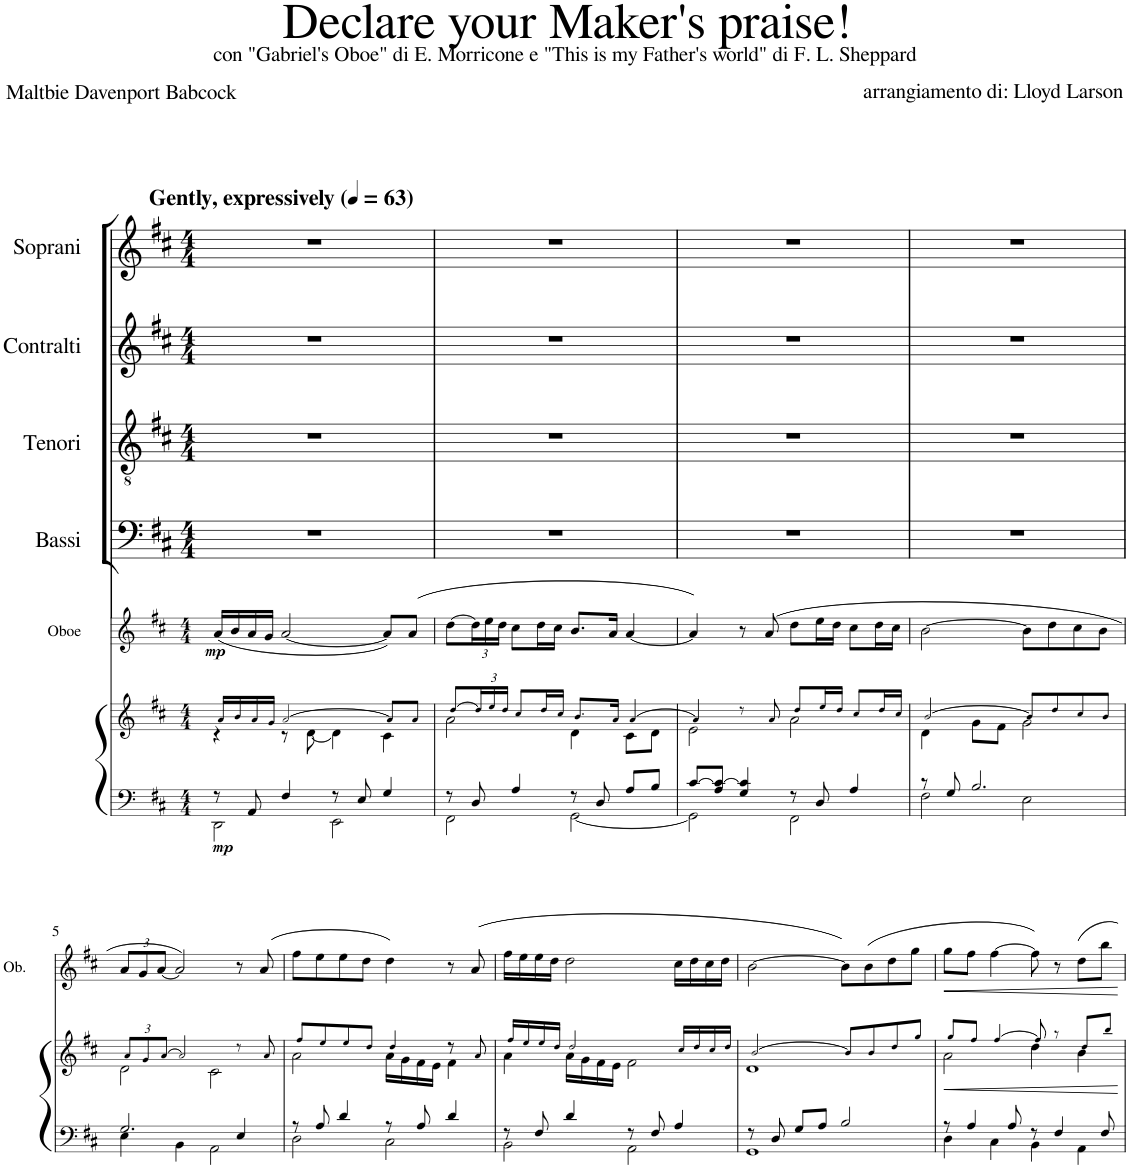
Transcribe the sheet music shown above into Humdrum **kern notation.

**kern	**dynam	**kern	**dynam	**kern	**dynam	**kern	**kern	**kern	**kern
*part7	*part7	*part6	*part6	*part5	*part5	*part4	*part3	*part2	*part1
*staff7	*staff7	*staff6	*staff6	*staff5	*staff5	*staff4	*staff3	*staff2	*staff1
*I"Staff-1	*	*I"Organo	*	*I"Oboe	*	*I"Bassi	*I"Tenori	*I"Contralti	*I"Soprani
*	*	*	*	*I'Ob.	*	*I'B	*I'T	*I'C	*I'S
*stria5	*	*stria5	*	*stria5	*	*	*	*	*
*clefF4	*	*clefG2	*	*clefG2	*	*clefF4	*clefGv2	*clefG2	*clefG2
*	*	*	*	*	*	*	*	*	*Trd1c2
*k[f#c#]	*	*k[f#c#]	*	*k[f#c#]	*	*k[f#c#]	*k[f#c#]	*k[f#c#]	*k[f#c#]
*M4/4	*	*M4/4	*	*M4/4	*	*M4/4	*M4/4	*M4/4	*M4/4
*MM63	*	*MM63	*	*MM63	*	*MM63	*MM63	*MM63	*MM63
=1	=1	=1	=1	=1	=1	=1	=1	=1	=1
*^	*	*^	*	*	*	*	*	*	*
!	!	!	!	!	!	!	!	!	!	!	!LO:TX:a:B:t=Gently, expressively
!	!	!LO:DY:b	!	!	!	!	!LO:DY:b	!	!	!	!
8r	2DD\	mp	16a!/LL	4r	.	(16a/LL	mp	1r	1r	1r	1r
.	.	.	16b!/	.	.	16b/	.	.	.	.	.
8AA/	.	.	16a!/	.	.	16a/	.	.	.	.	.
.	.	.	16g!/JJ	.	.	16g/JJ	.	.	.	.	.
4F#/	.	.	[2a!/	8r	.	[2a/	.	.	.	.	.
.	.	.	.	[8d\	.	.	.	.	.	.	.
8r	2EE\	.	.	4d\]	.	.	.	.	.	.	.
8E/	.	.	.	.	.	.	.	.	.	.	.
4G/	.	.	8a!/L]	4c#\	.	8a/L])	.	.	.	.	.
.	.	.	8a!/J	.	.	(8a/J	.	.	.	.	.
=2	=2	=2	=2	=2	=2	=2	=2	=2	=2	=2	=2
8r	2FF#\	.	[8dd!/L	2a\	.	[8dd\L	.	1r	1r	1r	1r
*	*	*	*Xbrackettup	*	*	*Xbrackettup	*	*	*	*	*
8D/	.	.	24dd!/L]	.	.	24dd\L]	.	.	.	.	.
.	.	.	24ee!/	.	.	24ee\	.	.	.	.	.
.	.	.	24dd!/JJ	.	.	24dd\JJ	.	.	.	.	.
4A/	.	.	8cc#!/L	.	.	8cc#\L	.	.	.	.	.
.	.	.	16dd!/L	.	.	16dd\L	.	.	.	.	.
.	.	.	16cc#!/JJ	.	.	16cc#\JJ	.	.	.	.	.
8r	[2GG\	.	8.b!/L	4d\	.	8.b/L	.	.	.	.	.
8D/	.	.	.	.	.	.	.	.	.	.	.
.	.	.	16a!/Jk	.	.	16a/Jk	.	.	.	.	.
8A/L	.	.	[4a!/	8c#\L	.	[4a/	.	.	.	.	.
8B/J	.	.	.	8d\J	.	.	.	.	.	.	.
=3	=3	=3	=3	=3	=3	=3	=3	=3	=3	=3	=3
[8c#/L	2GG\]	.	4a!/]	2e\	.	4a/])	.	1r	1r	1r	1r
8A/ 8c#/_J	.	.	.	.	.	.	.	.	.	.	.
4G/ 4c#/]	.	.	8r	.	.	8r	.	.	.	.	.
.	.	.	8a!/	.	.	(8a/	.	.	.	.	.
8r	2FF#\	.	8dd!/L	2a\	.	8dd\L	.	.	.	.	.
8D/	.	.	16ee!/L	.	.	16ee\L	.	.	.	.	.
.	.	.	16dd!/JJ	.	.	16dd\JJ	.	.	.	.	.
4A/	.	.	8cc#!/L	.	.	8cc#\L	.	.	.	.	.
.	.	.	16dd!/L	.	.	16dd\L	.	.	.	.	.
.	.	.	16cc#!/JJ	.	.	16cc#\JJ	.	.	.	.	.
=4	=4	=4	=4	=4	=4	=4	=4	=4	=4	=4	=4
8r	2F#\	.	[2b!/	4d\	.	[2b\	.	1r	1r	1r	1r
8G/	.	.	.	.	.	.	.	.	.	.	.
2.B/	.	.	.	8g\L	.	.	.	.	.	.	.
.	.	.	.	8f#\J	.	.	.	.	.	.	.
.	2E\	.	8b!/L]	2g\	.	8b\L]	.	.	.	.	.
.	.	.	8dd!/	.	.	8dd\	.	.	.	.	.
.	.	.	8cc#!/	.	.	8cc#\	.	.	.	.	.
.	.	.	8b!/J	.	.	8b\J	.	.	.	.	.
!!LO:LB:g=z
=5	=5	=5	=5	=5	=5	=5	=5	=5	=5	=5	=5
2.G/	4E\	.	12a!/L	2d\	.	12a/L	.	1r	1r	1r	1r
.	.	.	12g!/	.	.	12g/	.	.	.	.	.
.	.	.	[12a!/J	.	.	[12a/J	.	.	.	.	.
.	4BB\	.	2a!/]	.	.	2a/])	.	.	.	.	.
.	2AA\	.	.	2c#\	.	.	.	.	.	.	.
4E/	.	.	8r	.	.	8r	.	.	.	.	.
.	.	.	8a!/	.	.	(8a/	.	.	.	.	.
=6	=6	=6	=6	=6	=6	=6	=6	=6	=6	=6	=6
8r	2D\	.	8ff#!/L	2a\	.	8ff#\L	.	1r	1r	1r	1r
8A/	.	.	8ee!/	.	.	8ee\	.	.	.	.	.
4d/	.	.	8ee!/	.	.	8ee\	.	.	.	.	.
.	.	.	8dd!/J	.	.	8dd\J	.	.	.	.	.
8r	2C#\	.	4dd!/	16a\LL	.	4dd\)	.	.	.	.	.
.	.	.	.	16g\	.	.	.	.	.	.	.
8A/	.	.	.	16f#\	.	.	.	.	.	.	.
.	.	.	.	16e\JJ	.	.	.	.	.	.	.
4d/	.	.	8r	4f#\	.	8r	.	.	.	.	.
.	.	.	8a!/	.	.	(8a/	.	.	.	.	.
=7	=7	=7	=7	=7	=7	=7	=7	=7	=7	=7	=7
8r	2BB\	.	16ff#!/LL	4a\	.	16ff#\LL	.	1r	1r	1r	1r
.	.	.	16ee!/	.	.	16ee\	.	.	.	.	.
8F#/	.	.	16ee!/	.	.	16ee\	.	.	.	.	.
.	.	.	16dd!/JJ	.	.	16dd\JJ	.	.	.	.	.
4d/	.	.	2dd!/	16a\LL	.	2dd\	.	.	.	.	.
.	.	.	.	16g\	.	.	.	.	.	.	.
.	.	.	.	16f#\	.	.	.	.	.	.	.
.	.	.	.	16e\JJ	.	.	.	.	.	.	.
8r	2AA\	.	.	2f#\	.	.	.	.	.	.	.
8F#/	.	.	.	.	.	.	.	.	.	.	.
4A/	.	.	16cc#!/LL	.	.	16cc#\LL	.	.	.	.	.
.	.	.	16dd!/	.	.	16dd\	.	.	.	.	.
.	.	.	16cc#!/	.	.	16cc#\	.	.	.	.	.
.	.	.	16dd!/JJ	.	.	16dd\JJ	.	.	.	.	.
=8	=8	=8	=8	=8	=8	=8	=8	=8	=8	=8	=8
8r	1GG	.	[2b!/	1d	.	[2b\	.	1r	1r	1r	1r
8D/	.	.	.	.	.	.	.	.	.	.	.
8G/L	.	.	.	.	.	.	.	.	.	.	.
8A/J	.	.	.	.	.	.	.	.	.	.	.
2B/	.	.	8b!/L]	.	.	8b\L])	.	.	.	.	.
.	.	.	8b!/	.	.	(8b\	.	.	.	.	.
.	.	.	8dd!/	.	.	8dd\	.	.	.	.	.
.	.	.	8gg!/J	.	.	8gg\J	.	.	.	.	.
=9	=9	=9	=9	=9	=9	=9	=9	=9	=9	=9	=9
!	!	!	!	!	!LO:HP:b	!	!LO:HP:b	!	!	!	!
8r	4D\	.	8gg!/L	2a\	<	8gg\L	<	1r	1r	1r	1r
4A/	.	.	8ff#!/J	.	.	8ff#\J	.	.	.	.	.
.	4C#\	.	[4ff#!/	.	.	[4ff#\	.	.	.	.	.
8A/	.	.	.	.	.	.	.	.	.	.	.
8r	4BB\	.	8ff#!/]	4dd\	.	8ff#\])	.	.	.	.	.
4F#/	.	.	8r	.	.	8r	.	.	.	.	.
.	4AA\	.	8dd!/L	4b\	.	8dd\L	.	.	.	.	.
8F#/	.	.	8bb!/J	.	.	8bb\J	.	.	.	.	.
*v	*v	*	*	*	*	*	*	*	*	*	*
*	*	*v	*v	*	*	*	*	*	*	*
.	.	.	[	.	[	.	.	.	.
=	=	=	=	=	=	=	=	=	=
*-	*-	*-	*-	*-	*-	*-	*-	*-	*-
